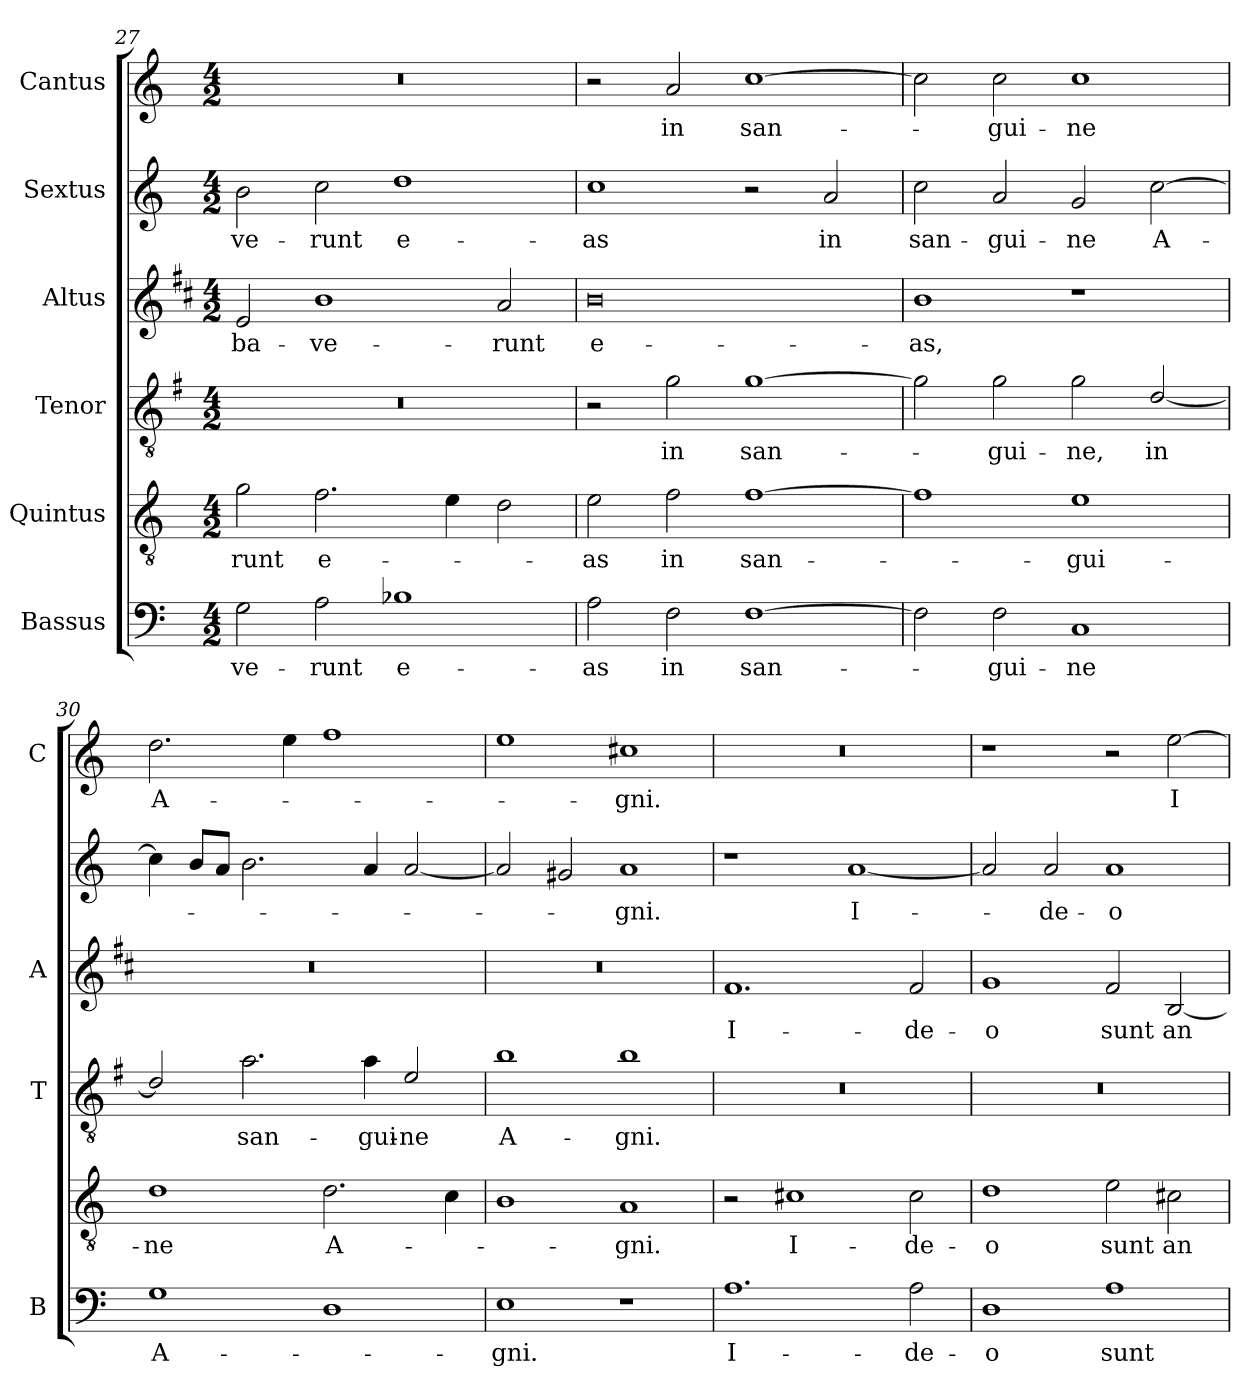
**kern	**text	**kern	**text	**kern	**text	**kern	**text	**kern	**text	**kern	**text
*part6	*part6	*part5	*part5	*part4	*part4	*part3	*part3	*part2	*part2	*part1	*part1
*staff6	*staff6	*staff5	*staff5	*staff4	*staff4	*staff3	*staff3	*staff2	*staff2	*staff1	*staff1
*I"Bassus	*	*I"Quintus	*	*I"Tenor	*	*I"Altus	*	*I"Sextus	*	*I"Cantus	*
*I'B	*	*	*	*I'T	*	*I'A	*	*	*	*I'C	*
*clefF4	*	*clefGv2	*	*clefGv2	*	*clefG2	*	*clefG2	*	*clefG2	*
*	*	*	*	*ITrd4c7	*	*ITrd1c2	*	*	*	*	*
*k[]	*	*k[]	*	*k[]	*	*k[]	*	*k[]	*	*k[]	*
*C:	*	*C:	*	*C:	*	*C:	*	*C:	*	*C:	*
*M4/2	*	*M4/2	*	*M4/2	*	*M4/2	*	*M4/2	*	*M4/2	*
=27	=27	=27	=27	=27	=27	=27	=27	=27	=27	=27	=27
!	!LO:LY:b	!	!LO:LY:b	!	!	!	!LO:LY:b	!	!LO:LY:b	!	!
2G\	-ve-	2g\	-runt	0r	.	2d/	-ba-	2b\	-ve-	0r	.
!	!LO:LY:b	!	!LO:LY:b	!	!	!	!LO:LY:b	!	!LO:LY:b	!	!
2A\	-runt	2.f\	e-	.	.	1a	-ve-	2cc\	-runt	.	.
!	!LO:LY:b	!	!	!	!	!	!	!	!LO:LY:b	!	!
1B-X	e-	.	.	.	.	.	.	1dd	e-	.	.
.	.	4e\	.	.	.	.	.	.	.	.	.
!	!	!	!	!	!	!	!LO:LY:b	!	!	!	!
.	.	2d\	.	.	.	2g/	-runt	.	.	.	.
=28	=28	=28	=28	=28	=28	=28	=28	=28	=28	=28	=28
!	!LO:LY:b	!	!LO:LY:b	!	!	!	!LO:LY:b	!	!LO:LY:b	!	!
2A\	-as	2e\	-as	2r	.	0a	e-	1cc	-as	2r	.
!	!LO:LY:b	!	!LO:LY:b	!	!LO:LY:b	!	!	!	!	!	!LO:LY:b
2F\	in	2f\	in	2c\	in	.	.	.	.	2a/	in
!	!LO:LY:b	!	!LO:LY:b	!	!LO:LY:b	!	!	!	!	!	!LO:LY:b
[1F	san-	[1f	san-	[1c	san-	.	.	2r	.	[1cc	san-
!	!	!	!	!	!	!	!	!	!LO:LY:b	!	!
.	.	.	.	.	.	.	.	2a/	in	.	.
=29	=29	=29	=29	=29	=29	=29	=29	=29	=29	=29	=29
!	!	!	!	!	!	!	!LO:LY:b	!	!LO:LY:b	!	!
2F\]	.	1f]	.	2c\]	.	1a	-as,	2cc\	san-	2cc\]	.
!	!LO:LY:b	!	!	!	!LO:LY:b	!	!	!	!LO:LY:b	!	!LO:LY:b
2F\	-gui-	.	.	2c\	-gui-	.	.	2a/	-gui-	2cc\	-gui-
!	!LO:LY:b	!	!LO:LY:b	!	!LO:LY:b	!	!	!	!LO:LY:b	!	!LO:LY:b
1C	-ne	1e	-gui-	2c\	-ne,	1r	.	2g/	-ne	1cc	-ne
!	!	!	!	!	!LO:LY:b	!	!	!	!LO:LY:b	!	!
.	.	.	.	[2G/	in	.	.	[2cc\	A-	.	.
!!LO:LB:g=z
=30	=30	=30	=30	=30	=30	=30	=30	=30	=30	=30	=30
!	!LO:LY:b	!	!LO:LY:b	!	!	!	!	!	!	!	!LO:LY:b
1G	A-	1d	-ne	2G/]	.	0r	.	4cc\]	.	2.dd\	A-
.	.	.	.	.	.	.	.	8b/L	.	.	.
.	.	.	.	.	.	.	.	8a/J	.	.	.
!	!	!	!	!	!LO:LY:b	!	!	!	!	!	!
.	.	.	.	2.d\	san-	.	.	2.b\	.	.	.
.	.	.	.	.	.	.	.	.	.	4ee\	.
!	!	!	!LO:LY:b	!	!	!	!	!	!	!	!
1D	.	2.d\	A-	.	.	.	.	.	.	1ff	.
!	!	!	!	!	!LO:LY:b	!	!	!	!	!	!
.	.	.	.	4d\	-gui-	.	.	4a/	.	.	.
!	!	!	!	!	!LO:LY:b	!	!	!	!	!	!
.	.	.	.	2A/	-ne	.	.	[2a/	.	.	.
.	.	4c\	.	.	.	.	.	.	.	.	.
=31	=31	=31	=31	=31	=31	=31	=31	=31	=31	=31	=31
!	!LO:LY:b	!	!	!	!LO:LY:b	!	!	!	!	!	!
1E	-gni.	1B	.	1e	A-	0r	.	2a/]	.	1ee	.
.	.	.	.	.	.	.	.	2g#X/	.	.	.
!	!	!	!LO:LY:b	!	!LO:LY:b	!	!	!	!LO:LY:b	!	!LO:LY:b
1r	.	1A	-gni.	1e	-gni.	.	.	1a	-gni.	1cc#X	-gni.
=32	=32	=32	=32	=32	=32	=32	=32	=32	=32	=32	=32
!	!LO:LY:b	!	!	!	!	!	!LO:LY:b	!	!	!	!
1.A	I-	2r	.	0r	.	1.e	I-	1r	.	0r	.
!	!	!	!LO:LY:b	!	!	!	!	!	!	!	!
.	.	1c#X	I-	.	.	.	.	.	.	.	.
!	!	!	!	!	!	!	!	!	!LO:LY:b	!	!
.	.	.	.	.	.	.	.	[1a	I-	.	.
!	!LO:LY:b	!	!LO:LY:b	!	!	!	!LO:LY:b	!	!	!	!
2A\	-de-	2c#\	-de-	.	.	2e/	-de-	.	.	.	.
=33	=33	=33	=33	=33	=33	=33	=33	=33	=33	=33	=33
!	!LO:LY:b	!	!LO:LY:b	!	!	!	!LO:LY:b	!	!	!	!
1D	-o	1d	-o	0r	.	1f	-o	2a/]	.	1r	.
!	!	!	!	!	!	!	!	!	!LO:LY:b	!	!
.	.	.	.	.	.	.	.	2a/	-de-	.	.
!	!LO:LY:b	!	!LO:LY:b	!	!	!	!LO:LY:b	!	!LO:LY:b	!	!
1A	sunt	2e\	sunt	.	.	2e/	sunt	1a	-o	2r	.
!	!	!	!LO:LY:b	!	!	!	!LO:LY:b	!	!	!	!LO:LY:b
.	.	2c#X\	an-	.	.	[2A/	an-	.	.	[2ee\	I-
=	=	=	=	=	=	=	=	=	=	=	=
*-	*-	*-	*-	*-	*-	*-	*-	*-	*-	*-	*-
